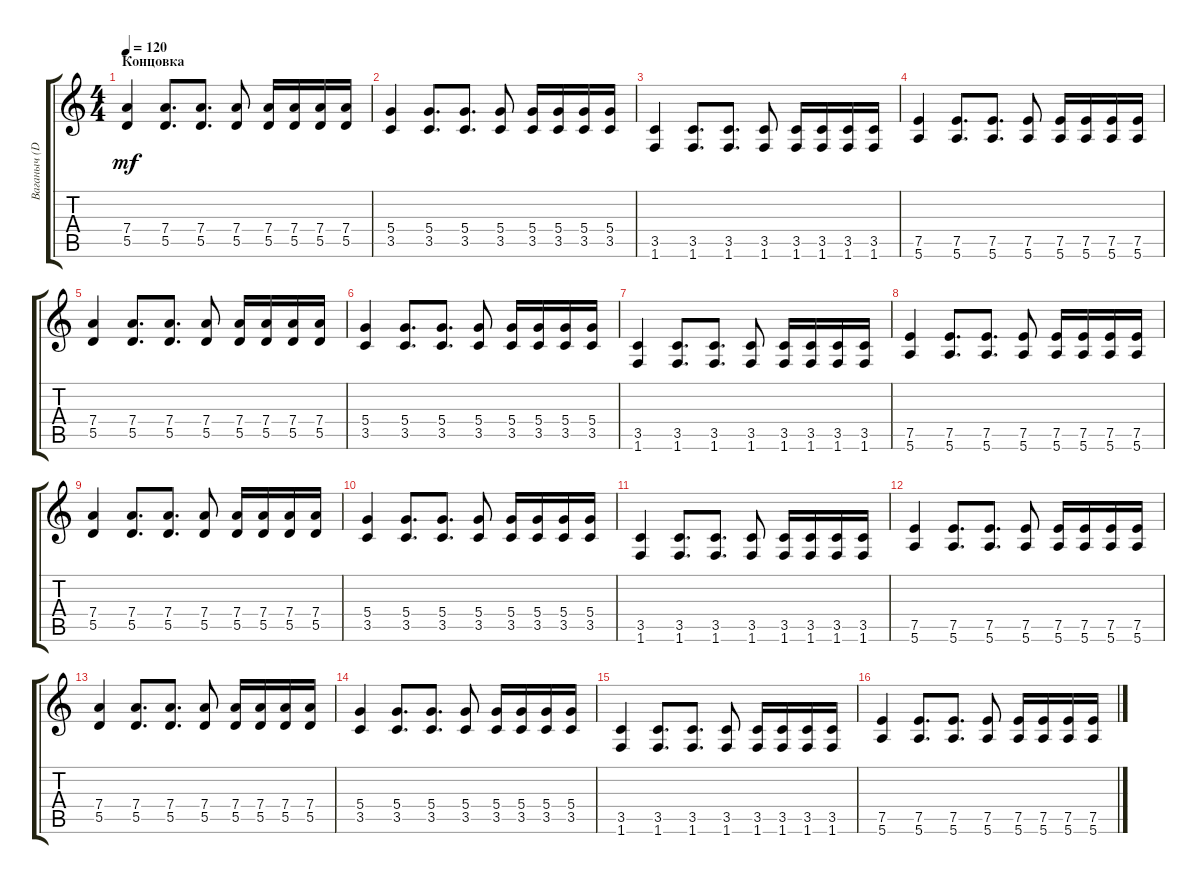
\track ("Ваганыч (Distortion)" "Ваганыч (D") {instrument overdrivenguitar}
\staff {score tabs}
\tuning (E4 B3 G3 D3 A2 E2) {hide}
\ts (4 4)
\section ("" "Концовка")
\tempo 120
\clef g2
\ks c
(7.4 5.5).4{dy mf} (7.4 5.5).8{d} (7.4 5.5).8{d} (7.4 5.5).8 (7.4 5.5).16 (7.4 5.5).16 (7.4 5.5).16 (7.4 5.5).16 |
(5.4 3.5).4 (5.4 3.5).8{d} (5.4 3.5).8{d} (5.4 3.5).8 (5.4 3.5).16 (5.4 3.5).16 (5.4 3.5).16 (5.4 3.5).16 |
(3.5 1.6).4 (3.5 1.6).8{d} (3.5 1.6).8{d} (3.5 1.6).8 (3.5 1.6).16 (3.5 1.6).16 (3.5 1.6).16 (3.5 1.6).16 |
(7.5 5.6).4 (7.5 5.6).8{d} (7.5 5.6).8{d} (7.5 5.6).8 (7.5 5.6).16 (7.5 5.6).16 (7.5 5.6).16 (7.5 5.6).16 |
(7.4 5.5).4 (7.4 5.5).8{d} (7.4 5.5).8{d} (7.4 5.5).8 (7.4 5.5).16 (7.4 5.5).16 (7.4 5.5).16 (7.4 5.5).16 |
(5.4 3.5).4 (5.4 3.5).8{d} (5.4 3.5).8{d} (5.4 3.5).8 (5.4 3.5).16 (5.4 3.5).16 (5.4 3.5).16 (5.4 3.5).16 |
(3.5 1.6).4 (3.5 1.6).8{d} (3.5 1.6).8{d} (3.5 1.6).8 (3.5 1.6).16 (3.5 1.6).16 (3.5 1.6).16 (3.5 1.6).16 |
(7.5 5.6).4 (7.5 5.6).8{d} (7.5 5.6).8{d} (7.5 5.6).8 (7.5 5.6).16 (7.5 5.6).16 (7.5 5.6).16 (7.5 5.6).16 |
(7.4 5.5).4 (7.4 5.5).8{d} (7.4 5.5).8{d} (7.4 5.5).8 (7.4 5.5).16 (7.4 5.5).16 (7.4 5.5).16 (7.4 5.5).16 |
(5.4 3.5).4 (5.4 3.5).8{d} (5.4 3.5).8{d} (5.4 3.5).8 (5.4 3.5).16 (5.4 3.5).16 (5.4 3.5).16 (5.4 3.5).16 |
(3.5 1.6).4 (3.5 1.6).8{d} (3.5 1.6).8{d} (3.5 1.6).8 (3.5 1.6).16 (3.5 1.6).16 (3.5 1.6).16 (3.5 1.6).16 |
(7.5 5.6).4 (7.5 5.6).8{d} (7.5 5.6).8{d} (7.5 5.6).8 (7.5 5.6).16 (7.5 5.6).16 (7.5 5.6).16 (7.5 5.6).16 |
(7.4 5.5).4 (7.4 5.5).8{d} (7.4 5.5).8{d} (7.4 5.5).8 (7.4 5.5).16 (7.4 5.5).16 (7.4 5.5).16 (7.4 5.5).16 |
(5.4 3.5).4 (5.4 3.5).8{d} (5.4 3.5).8{d} (5.4 3.5).8 (5.4 3.5).16 (5.4 3.5).16 (5.4 3.5).16 (5.4 3.5).16 |
(3.5 1.6).4 (3.5 1.6).8{d} (3.5 1.6).8{d} (3.5 1.6).8 (3.5 1.6).16 (3.5 1.6).16 (3.5 1.6).16 (3.5 1.6).16 |
(7.5 5.6).4 (7.5 5.6).8{d} (7.5 5.6).8{d} (7.5 5.6).8 (7.5 5.6).16 (7.5 5.6).16 (7.5 5.6).16 (7.5 5.6).16
